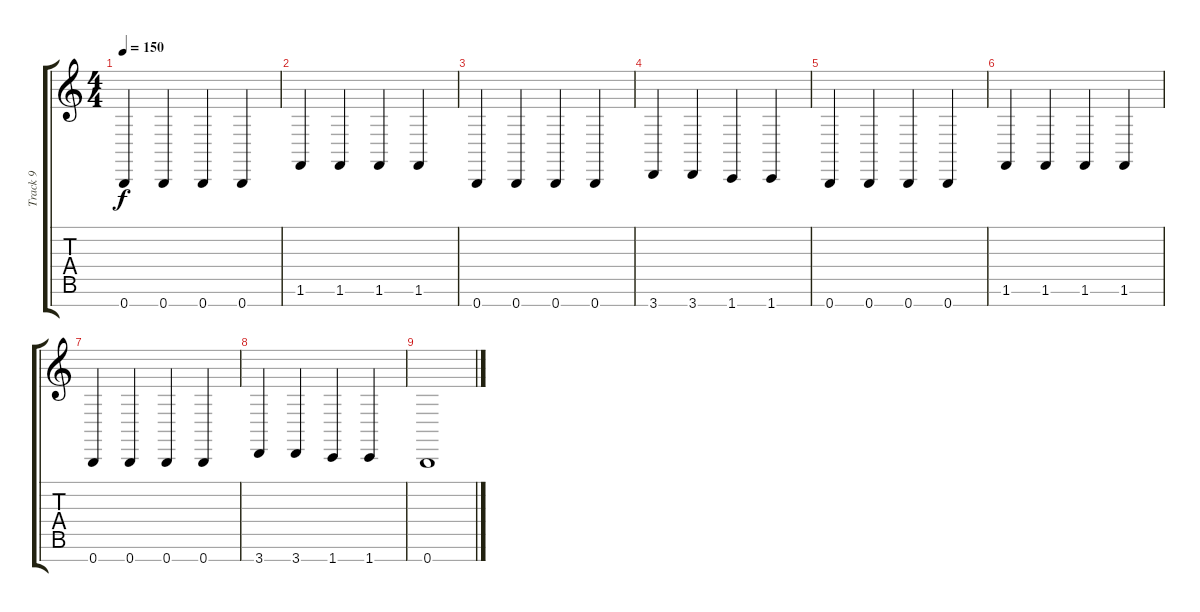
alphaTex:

\track ("Track 9" "Track 9") {instrument timpani}
\staff {score tabs}
\tuning (E4 B3 G3 D3 A2 E2 B1) {hide}
\ts (4 4)
\tempo 150
\clef g2
\ks c
0.7.4{dy f} 0.7.4 0.7.4 0.7.4 |
1.6.4 1.6.4 1.6.4 1.6.4 |
0.7.4 0.7.4 0.7.4 0.7.4 |
3.7.4 3.7.4 1.7.4 1.7.4 |
0.7.4 0.7.4 0.7.4 0.7.4 |
1.6.4 1.6.4 1.6.4 1.6.4 |
0.7.4 0.7.4 0.7.4 0.7.4 |
3.7.4 3.7.4 1.7.4 1.7.4 |
0.7.1
